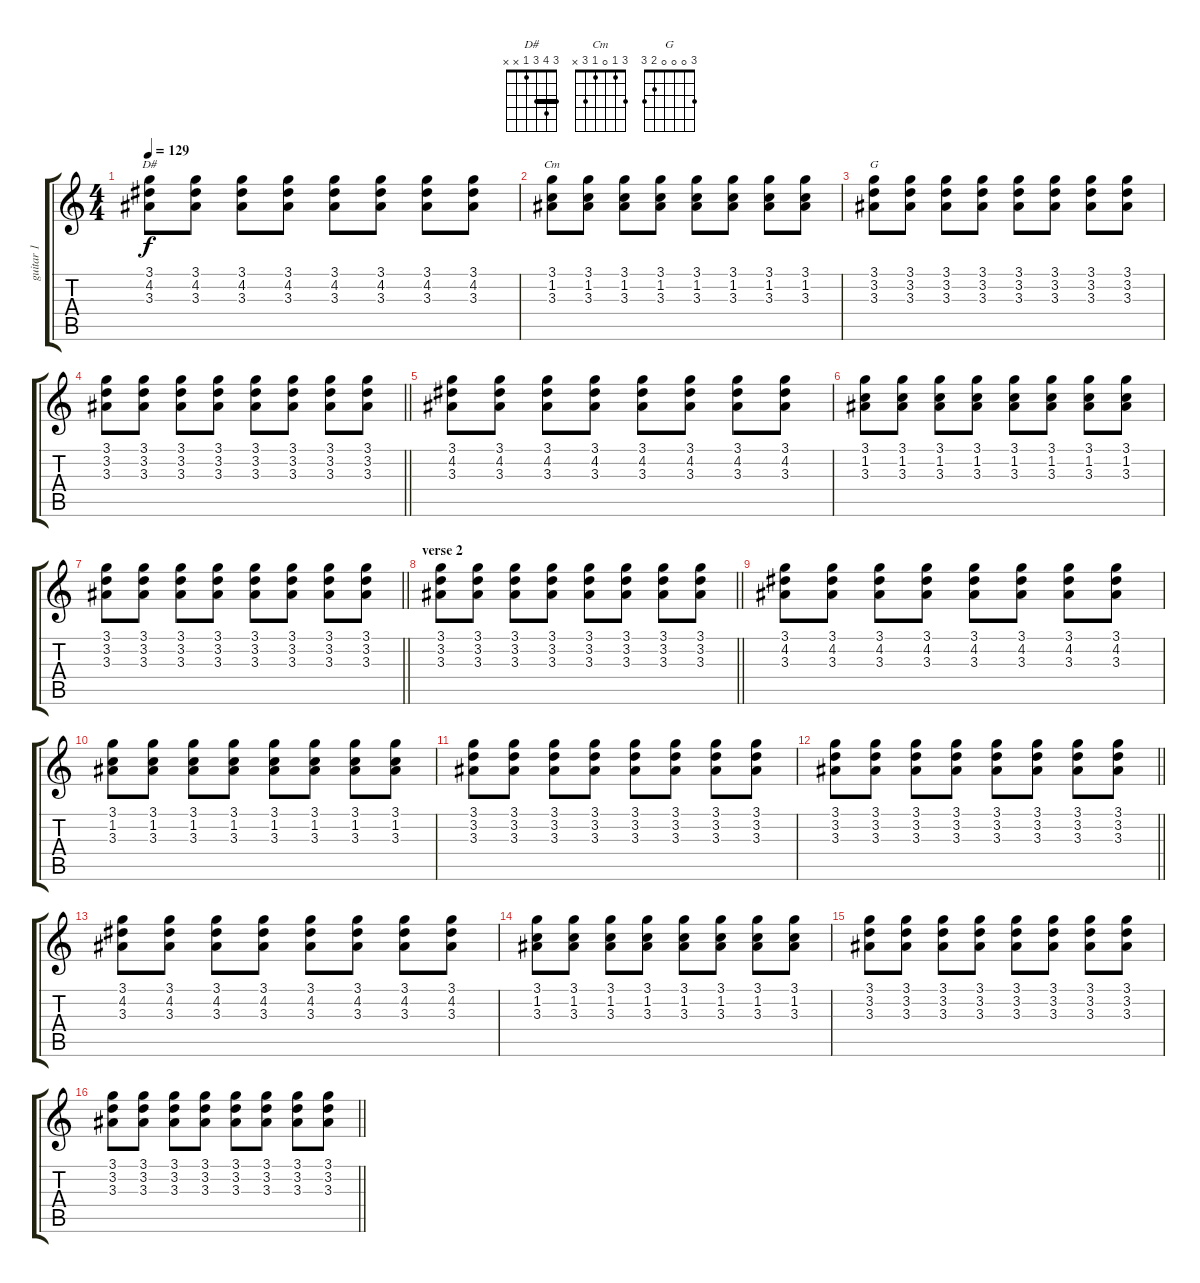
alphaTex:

\track ("guitar 1" "guitar 1") {instrument electricguitarclean}
\staff {score tabs}
\tuning (E4 B3 G3 D3 A2 E2) {hide}
\chord ("D#" 3 4 3 1 x x) {barre 3}
\chord ("Cm" 3 1 0 1 3 x)
\chord ("G" 3 0 0 0 2 3)
\ts (4 4)
\tempo 129
\clef g2
\ks c
(3.1 4.2 3.3).8{ch "D#" dy f} (3.1 4.2 3.3).8 (3.1 4.2 3.3).8 (3.1 4.2 3.3).8 (3.1 4.2 3.3).8 (3.1 4.2 3.3).8 (3.1 4.2 3.3).8 (3.1 4.2 3.3).8 |
(3.1 1.2 3.3).8{ch "Cm"} (3.1 1.2 3.3).8 (3.1 1.2 3.3).8 (3.1 1.2 3.3).8 (3.1 1.2 3.3).8 (3.1 1.2 3.3).8 (3.1 1.2 3.3).8 (3.1 1.2 3.3).8 |
(3.1 3.2 3.3).8{ch "G"} (3.1 3.2 3.3).8 (3.1 3.2 3.3).8 (3.1 3.2 3.3).8 (3.1 3.2 3.3).8 (3.1 3.2 3.3).8 (3.1 3.2 3.3).8 (3.1 3.2 3.3).8 |
\barLineRight lightlight
(3.1 3.2 3.3).8 (3.1 3.2 3.3).8 (3.1 3.2 3.3).8 (3.1 3.2 3.3).8 (3.1 3.2 3.3).8 (3.1 3.2 3.3).8 (3.1 3.2 3.3).8 (3.1 3.2 3.3).8 |
(3.1 4.2 3.3).8 (3.1 4.2 3.3).8 (3.1 4.2 3.3).8 (3.1 4.2 3.3).8 (3.1 4.2 3.3).8 (3.1 4.2 3.3).8 (3.1 4.2 3.3).8 (3.1 4.2 3.3).8 |
(3.1 1.2 3.3).8 (3.1 1.2 3.3).8 (3.1 1.2 3.3).8 (3.1 1.2 3.3).8 (3.1 1.2 3.3).8 (3.1 1.2 3.3).8 (3.1 1.2 3.3).8 (3.1 1.2 3.3).8 |
\barLineRight lightlight
(3.1 3.2 3.3).8 (3.1 3.2 3.3).8 (3.1 3.2 3.3).8 (3.1 3.2 3.3).8 (3.1 3.2 3.3).8 (3.1 3.2 3.3).8 (3.1 3.2 3.3).8 (3.1 3.2 3.3).8 |
\section ("" "verse 2")
\barLineRight lightlight
(3.1 3.2 3.3).8 (3.1 3.2 3.3).8 (3.1 3.2 3.3).8 (3.1 3.2 3.3).8 (3.1 3.2 3.3).8 (3.1 3.2 3.3).8 (3.1 3.2 3.3).8 (3.1 3.2 3.3).8 |
(3.1 4.2 3.3).8 (3.1 4.2 3.3).8 (3.1 4.2 3.3).8 (3.1 4.2 3.3).8 (3.1 4.2 3.3).8 (3.1 4.2 3.3).8 (3.1 4.2 3.3).8 (3.1 4.2 3.3).8 |
(3.1 1.2 3.3).8 (3.1 1.2 3.3).8 (3.1 1.2 3.3).8 (3.1 1.2 3.3).8 (3.1 1.2 3.3).8 (3.1 1.2 3.3).8 (3.1 1.2 3.3).8 (3.1 1.2 3.3).8 |
(3.1 3.2 3.3).8 (3.1 3.2 3.3).8 (3.1 3.2 3.3).8 (3.1 3.2 3.3).8 (3.1 3.2 3.3).8 (3.1 3.2 3.3).8 (3.1 3.2 3.3).8 (3.1 3.2 3.3).8 |
\barLineRight lightlight
(3.1 3.2 3.3).8 (3.1 3.2 3.3).8 (3.1 3.2 3.3).8 (3.1 3.2 3.3).8 (3.1 3.2 3.3).8 (3.1 3.2 3.3).8 (3.1 3.2 3.3).8 (3.1 3.2 3.3).8 |
(3.1 4.2 3.3).8 (3.1 4.2 3.3).8 (3.1 4.2 3.3).8 (3.1 4.2 3.3).8 (3.1 4.2 3.3).8 (3.1 4.2 3.3).8 (3.1 4.2 3.3).8 (3.1 4.2 3.3).8 |
(3.1 1.2 3.3).8 (3.1 1.2 3.3).8 (3.1 1.2 3.3).8 (3.1 1.2 3.3).8 (3.1 1.2 3.3).8 (3.1 1.2 3.3).8 (3.1 1.2 3.3).8 (3.1 1.2 3.3).8 |
(3.1 3.2 3.3).8 (3.1 3.2 3.3).8 (3.1 3.2 3.3).8 (3.1 3.2 3.3).8 (3.1 3.2 3.3).8 (3.1 3.2 3.3).8 (3.1 3.2 3.3).8 (3.1 3.2 3.3).8 |
\barLineRight lightlight
(3.1 3.2 3.3).8 (3.1 3.2 3.3).8 (3.1 3.2 3.3).8 (3.1 3.2 3.3).8 (3.1 3.2 3.3).8 (3.1 3.2 3.3).8 (3.1 3.2 3.3).8 (3.1 3.2 3.3).8
